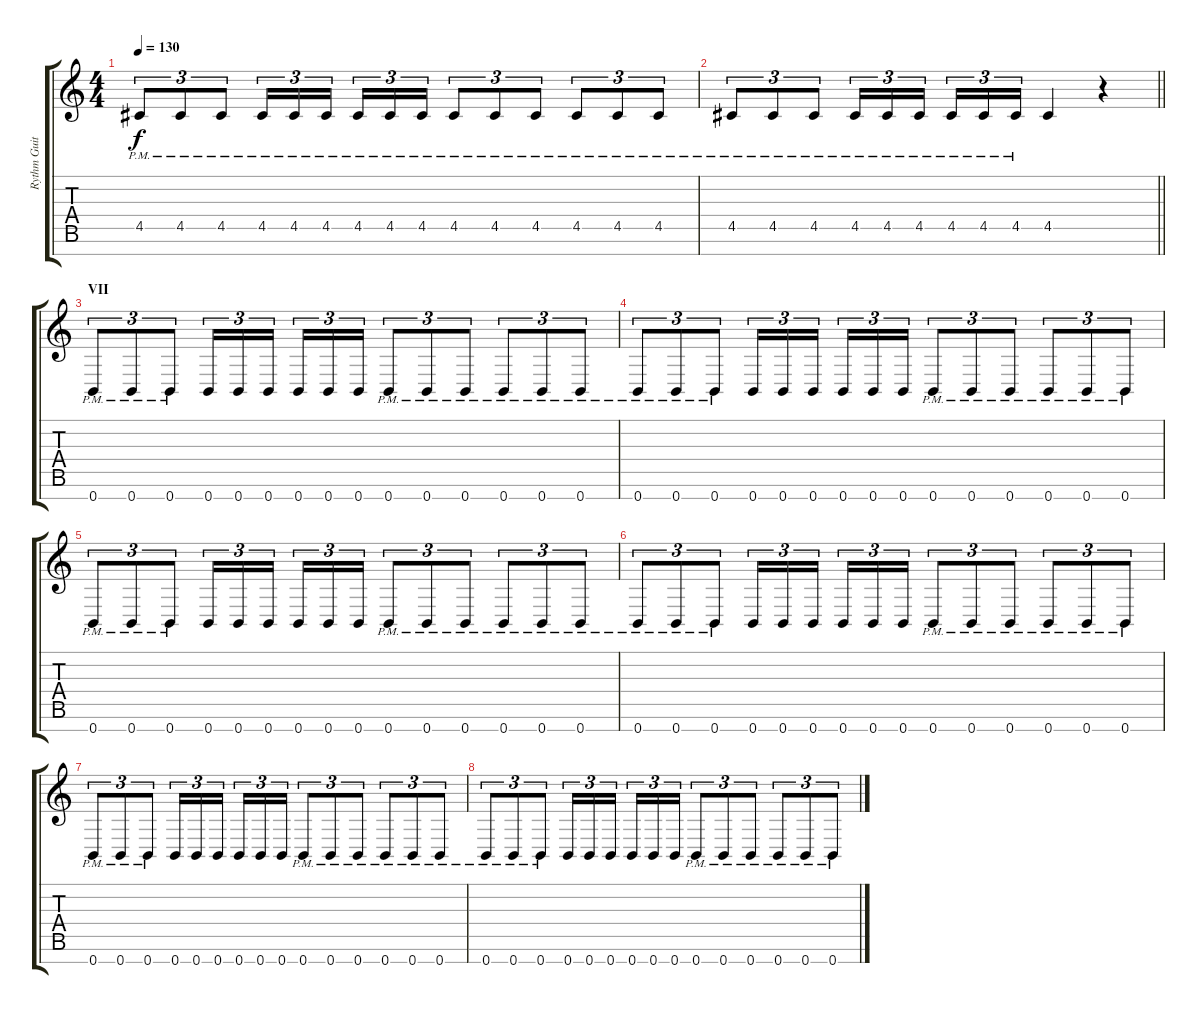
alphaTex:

\track ("Rythm Guitar" "Rythm Guit") {instrument distortionguitar}
\staff {score tabs}
\tuning (E4 B3 G3 D3 A2 E2 B1) {hide}
\ts (4 4)
\tempo 130
\clef g2
\ks c
4.5{pm}.8{tu (3 2) dy f} 4.5{pm}.8{tu (3 2)} 4.5{pm}.8{tu (3 2)} 4.5{pm}.16{tu (3 2)} 4.5{pm}.16{tu (3 2)} 4.5{pm}.16{tu (3 2) beam splitsecondary} 4.5{pm}.16{tu (3 2)} 4.5{pm}.16{tu (3 2)} 4.5{pm}.16{tu (3 2)} 4.5{pm}.8{tu (3 2)} 4.5{pm}.8{tu (3 2)} 4.5{pm}.8{tu (3 2)} 4.5{pm}.8{tu (3 2)} 4.5{pm}.8{tu (3 2)} 4.5{pm}.8{tu (3 2)} |
\barLineRight lightlight
4.5{pm}.8{tu (3 2)} 4.5{pm}.8{tu (3 2)} 4.5{pm}.8{tu (3 2)} 4.5{pm}.16{tu (3 2)} 4.5{pm}.16{tu (3 2)} 4.5{pm}.16{tu (3 2) beam splitsecondary} 4.5{pm}.16{tu (3 2)} 4.5{pm}.16{tu (3 2)} 4.5{pm}.16{tu (3 2)} 4.5.4 r.4 |
\section ("" "VII")
0.7{pm}.8{tu (3 2)} 0.7{pm}.8{tu (3 2)} 0.7{pm}.8{tu (3 2)} 0.7.16{tu (3 2)} 0.7.16{tu (3 2)} 0.7.16{tu (3 2) beam splitsecondary} 0.7.16{tu (3 2)} 0.7.16{tu (3 2)} 0.7.16{tu (3 2)} 0.7{pm}.8{tu (3 2)} 0.7{pm}.8{tu (3 2)} 0.7{pm}.8{tu (3 2)} 0.7{pm}.8{tu (3 2)} 0.7{pm}.8{tu (3 2)} 0.7{pm}.8{tu (3 2)} |
0.7{pm}.8{tu (3 2)} 0.7{pm}.8{tu (3 2)} 0.7{pm}.8{tu (3 2)} 0.7.16{tu (3 2)} 0.7.16{tu (3 2)} 0.7.16{tu (3 2) beam splitsecondary} 0.7.16{tu (3 2)} 0.7.16{tu (3 2)} 0.7.16{tu (3 2)} 0.7{pm}.8{tu (3 2)} 0.7{pm}.8{tu (3 2)} 0.7{pm}.8{tu (3 2)} 0.7{pm}.8{tu (3 2)} 0.7{pm}.8{tu (3 2)} 0.7{pm}.8{tu (3 2)} |
0.7{pm}.8{tu (3 2)} 0.7{pm}.8{tu (3 2)} 0.7{pm}.8{tu (3 2)} 0.7.16{tu (3 2)} 0.7.16{tu (3 2)} 0.7.16{tu (3 2) beam splitsecondary} 0.7.16{tu (3 2)} 0.7.16{tu (3 2)} 0.7.16{tu (3 2)} 0.7{pm}.8{tu (3 2)} 0.7{pm}.8{tu (3 2)} 0.7{pm}.8{tu (3 2)} 0.7{pm}.8{tu (3 2)} 0.7{pm}.8{tu (3 2)} 0.7{pm}.8{tu (3 2)} |
0.7{pm}.8{tu (3 2)} 0.7{pm}.8{tu (3 2)} 0.7{pm}.8{tu (3 2)} 0.7.16{tu (3 2)} 0.7.16{tu (3 2)} 0.7.16{tu (3 2) beam splitsecondary} 0.7.16{tu (3 2)} 0.7.16{tu (3 2)} 0.7.16{tu (3 2)} 0.7{pm}.8{tu (3 2)} 0.7{pm}.8{tu (3 2)} 0.7{pm}.8{tu (3 2)} 0.7{pm}.8{tu (3 2)} 0.7{pm}.8{tu (3 2)} 0.7{pm}.8{tu (3 2)} |
0.7{pm}.8{tu (3 2)} 0.7{pm}.8{tu (3 2)} 0.7{pm}.8{tu (3 2)} 0.7.16{tu (3 2)} 0.7.16{tu (3 2)} 0.7.16{tu (3 2) beam splitsecondary} 0.7.16{tu (3 2)} 0.7.16{tu (3 2)} 0.7.16{tu (3 2)} 0.7{pm}.8{tu (3 2)} 0.7{pm}.8{tu (3 2)} 0.7{pm}.8{tu (3 2)} 0.7{pm}.8{tu (3 2)} 0.7{pm}.8{tu (3 2)} 0.7{pm}.8{tu (3 2)} |
0.7{pm}.8{tu (3 2)} 0.7{pm}.8{tu (3 2)} 0.7{pm}.8{tu (3 2)} 0.7.16{tu (3 2)} 0.7.16{tu (3 2)} 0.7.16{tu (3 2) beam splitsecondary} 0.7.16{tu (3 2)} 0.7.16{tu (3 2)} 0.7.16{tu (3 2)} 0.7{pm}.8{tu (3 2)} 0.7{pm}.8{tu (3 2)} 0.7{pm}.8{tu (3 2)} 0.7{pm}.8{tu (3 2)} 0.7{pm}.8{tu (3 2)} 0.7{pm}.8{tu (3 2)}
